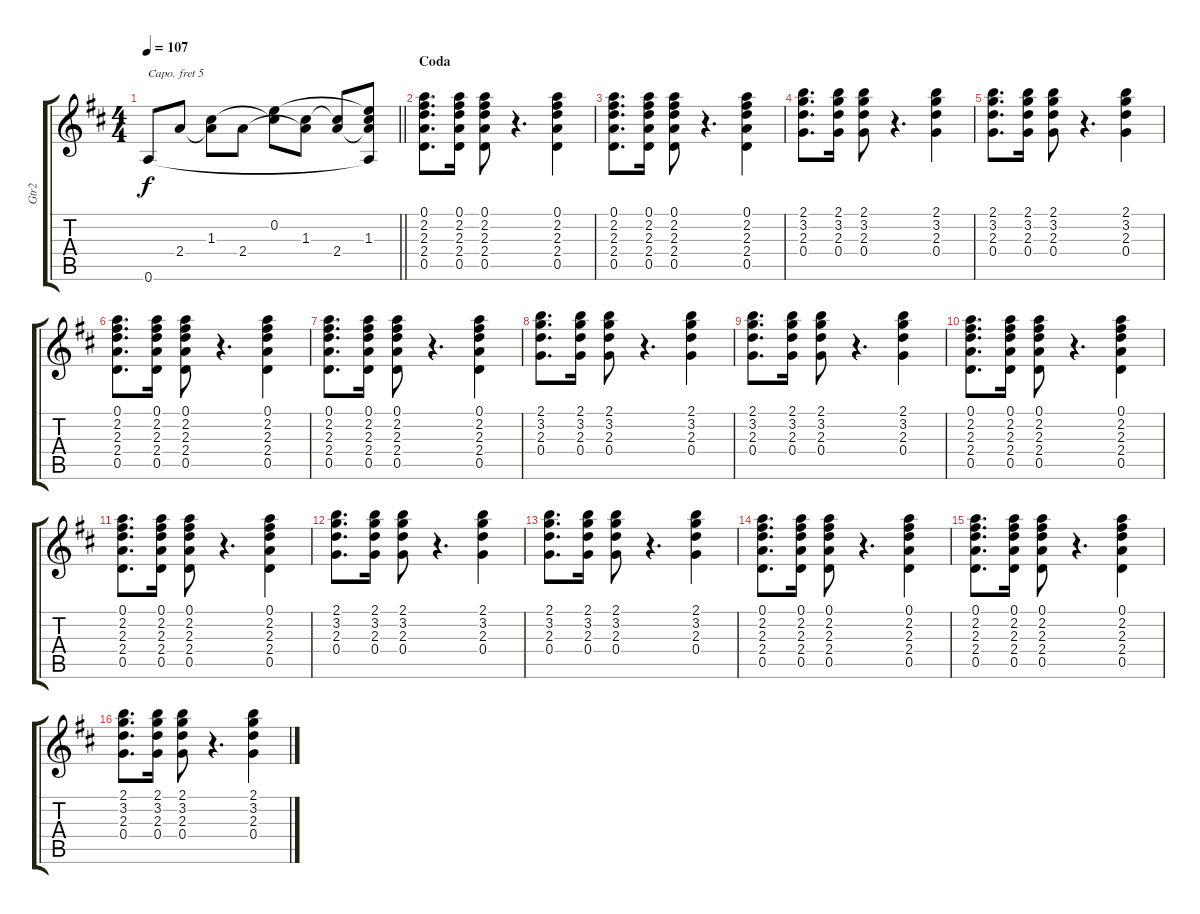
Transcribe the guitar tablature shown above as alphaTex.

\track ("Gtr2" "Gtr2") {instrument acousticguitarsteel}
\staff {score tabs}
\capo 5
\tuning (E4 B3 G3 D3 A2 E2) {hide}
\ts (4 4)
\tempo 107
\clef g2
\barLineRight lightlight
\ks d
0.6.8{dy f} 2.4.8 (1.3 2.4{t}).8 2.4.8 (0.2 1.3{t}).8 (1.3 2.4{t}).8 (1.3{t} 2.4).8 (0.2{t} 1.3 2.4{t} 0.6{t}).8 |
\section ("" "Coda")
(0.1 2.2 2.3 2.4 0.5).8{d} (0.1 2.2 2.3 2.4 0.5).16 (0.1 2.2 2.3 2.4 0.5).8 r.4{d} (0.1 2.2 2.3 2.4 0.5).4 |
(0.1 2.2 2.3 2.4 0.5).8{d} (0.1 2.2 2.3 2.4 0.5).16 (0.1 2.2 2.3 2.4 0.5).8 r.4{d} (0.1 2.2 2.3 2.4 0.5).4 |
(2.1 3.2 2.3 0.4).8{d} (2.1 3.2 2.3 0.4).16 (2.1 3.2 2.3 0.4).8 r.4{d} (2.1 3.2 2.3 0.4).4 |
(2.1 3.2 2.3 0.4).8{d} (2.1 3.2 2.3 0.4).16 (2.1 3.2 2.3 0.4).8 r.4{d} (2.1 3.2 2.3 0.4).4 |
(0.1 2.2 2.3 2.4 0.5).8{d} (0.1 2.2 2.3 2.4 0.5).16 (0.1 2.2 2.3 2.4 0.5).8 r.4{d} (0.1 2.2 2.3 2.4 0.5).4 |
(0.1 2.2 2.3 2.4 0.5).8{d} (0.1 2.2 2.3 2.4 0.5).16 (0.1 2.2 2.3 2.4 0.5).8 r.4{d} (0.1 2.2 2.3 2.4 0.5).4 |
(2.1 3.2 2.3 0.4).8{d} (2.1 3.2 2.3 0.4).16 (2.1 3.2 2.3 0.4).8 r.4{d} (2.1 3.2 2.3 0.4).4 |
(2.1 3.2 2.3 0.4).8{d} (2.1 3.2 2.3 0.4).16 (2.1 3.2 2.3 0.4).8 r.4{d} (2.1 3.2 2.3 0.4).4 |
(0.1 2.2 2.3 2.4 0.5).8{d} (0.1 2.2 2.3 2.4 0.5).16 (0.1 2.2 2.3 2.4 0.5).8 r.4{d} (0.1 2.2 2.3 2.4 0.5).4 |
(0.1 2.2 2.3 2.4 0.5).8{d} (0.1 2.2 2.3 2.4 0.5).16 (0.1 2.2 2.3 2.4 0.5).8 r.4{d} (0.1 2.2 2.3 2.4 0.5).4 |
(2.1 3.2 2.3 0.4).8{d} (2.1 3.2 2.3 0.4).16 (2.1 3.2 2.3 0.4).8 r.4{d} (2.1 3.2 2.3 0.4).4 |
(2.1 3.2 2.3 0.4).8{d} (2.1 3.2 2.3 0.4).16 (2.1 3.2 2.3 0.4).8 r.4{d} (2.1 3.2 2.3 0.4).4 |
(0.1 2.2 2.3 2.4 0.5).8{d} (0.1 2.2 2.3 2.4 0.5).16 (0.1 2.2 2.3 2.4 0.5).8 r.4{d} (0.1 2.2 2.3 2.4 0.5).4 |
(0.1 2.2 2.3 2.4 0.5).8{d} (0.1 2.2 2.3 2.4 0.5).16 (0.1 2.2 2.3 2.4 0.5).8 r.4{d} (0.1 2.2 2.3 2.4 0.5).4 |
(2.1 3.2 2.3 0.4).8{d} (2.1 3.2 2.3 0.4).16 (2.1 3.2 2.3 0.4).8 r.4{d} (2.1 3.2 2.3 0.4).4
